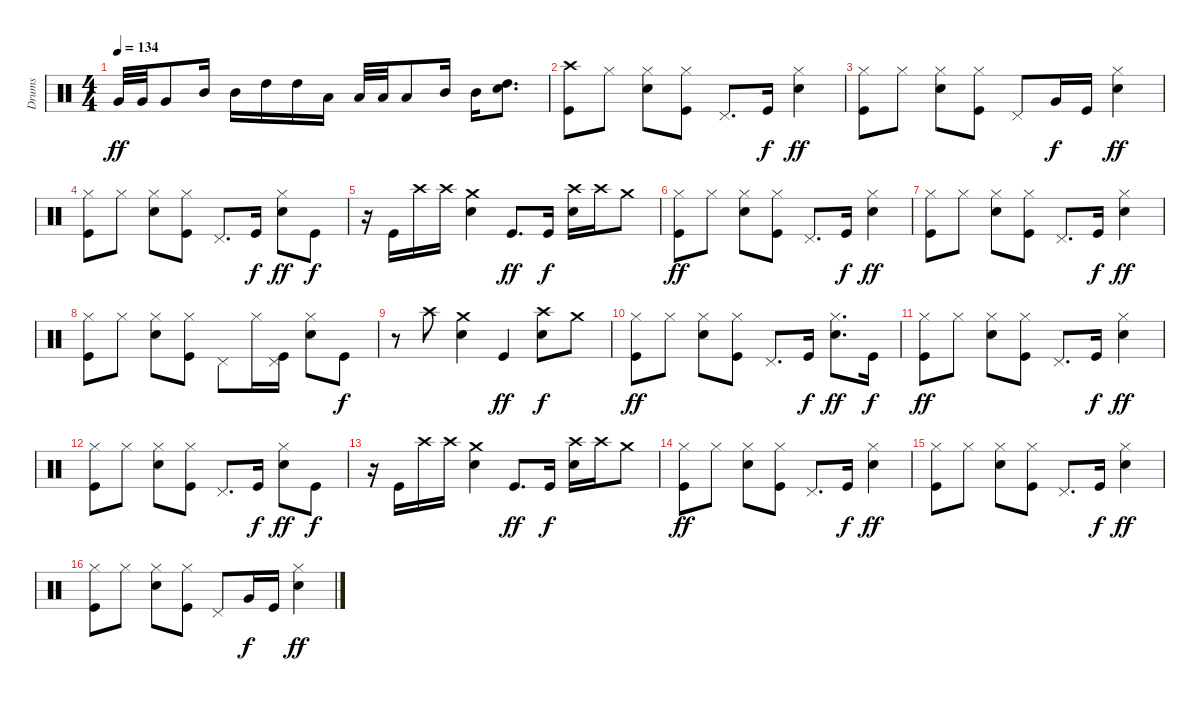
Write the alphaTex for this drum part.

\track ("Drums" "Drums") {instrument percussion}
\staff {score}
\articulation defaults
\ts (4 4)
\tempo 134
\clef neutral
\ks c "Very Low Tom (hit)".32{dy ff} "Very Low Tom (hit)".32 "Very Low Tom (hit)".8 "Mid Tom (hit)".16 "Mid Tom (hit)".16 "High Tom (hit)".16 "High Tom (hit)".16 "Low Tom (hit)".16 "Low Tom (hit)".32 "Low Tom (hit)".32 "Low Tom (hit)".8 "Mid Tom (hit)".16 "Mid Tom (hit)".16
("High Tom (hit)" "Snare (hit) 2").8{d} |
("Crash high (hit)" "Kick (hit)").8 "Hi-Hat (closed)".8 ("Hi-Hat (closed)" "Snare (hit) 2").8 ("Hi-Hat (closed)" "Kick (hit)").8 "Pedal Hi-Hat (hit)".8{d} "Kick (hit)".16{dy f} ("Hi-Hat (closed)" "Snare (hit) 2").4{dy ff} |
("Hi-Hat (closed)" "Kick (hit)").8 "Hi-Hat (closed)".8 ("Hi-Hat (closed)" "Snare (hit) 2").8 ("Hi-Hat (closed)" "Kick (hit)").8 "Pedal Hi-Hat (hit)".8 "Very Low Tom (hit)".16{dy f} "Kick (hit)".16 ("Hi-Hat (closed)" "Snare (hit) 2").4{dy ff} |
("Hi-Hat (closed)" "Kick (hit)").8 "Hi-Hat (closed)".8 ("Hi-Hat (closed)" "Snare (hit) 2").8 ("Hi-Hat (closed)" "Kick (hit)").8 "Pedal Hi-Hat (hit)".8{d} "Kick (hit)".16{dy f} ("Hi-Hat (closed)" "Snare (hit) 2").8{dy ff} "Kick (hit)".8{dy f} |
r.16 "Kick (hit)".16 "Crash high (hit)".16 "Crash high (hit)".16 ("Crash medium (hit)" "Snare (hit) 2").4 "Kick (hit)".8{d dy ff} "Kick (hit)".16{dy f} ("Crash high (hit)" "Snare (hit) 2").16 "Crash high (hit)".16 "Crash medium (hit)".8 |
("Hi-Hat (closed)" "Kick (hit)").8{dy ff} "Hi-Hat (closed)".8 ("Hi-Hat (closed)" "Snare (hit) 2").8 ("Hi-Hat (closed)" "Kick (hit)").8 "Pedal Hi-Hat (hit)".8{d} "Kick (hit)".16{dy f} ("Hi-Hat (closed)" "Snare (hit) 2").4{dy ff} |
("Hi-Hat (closed)" "Kick (hit)").8 "Hi-Hat (closed)".8 ("Hi-Hat (closed)" "Snare (hit) 2").8 ("Hi-Hat (closed)" "Kick (hit)").8 "Pedal Hi-Hat (hit)".8{d} "Kick (hit)".16{dy f} ("Hi-Hat (closed)" "Snare (hit) 2").4{dy ff} |
("Hi-Hat (closed)" "Kick (hit)").8 "Hi-Hat (closed)".8 ("Hi-Hat (closed)" "Snare (hit) 2").8 ("Hi-Hat (closed)" "Kick (hit)").8 "Pedal Hi-Hat (hit)".8 "Hi-Hat (closed)".16 ("Pedal Hi-Hat (hit)" "Kick (hit)").16 ("Hi-Hat (closed)" "Snare (hit) 2").8 "Kick (hit)".8{dy f} |
r.8 "Crash high (hit)".8 ("Crash medium (hit)" "Snare (hit) 2").4 "Kick (hit)".4{dy ff} ("Crash high (hit)" "Snare (hit) 2").8{dy f} "Crash medium (hit)".8 |
("Hi-Hat (closed)" "Kick (hit)").8{dy ff} "Hi-Hat (closed)".8 ("Hi-Hat (closed)" "Snare (hit) 2").8 ("Hi-Hat (closed)" "Kick (hit)").8 "Pedal Hi-Hat (hit)".8{d} "Kick (hit)".16{dy f} ("Hi-Hat (closed)" "Snare (hit) 2").8{d dy ff} "Kick (hit)".16{dy f} |
("Hi-Hat (closed)" "Kick (hit)").8{dy ff} "Hi-Hat (closed)".8 ("Hi-Hat (closed)" "Snare (hit) 2").8 ("Hi-Hat (closed)" "Kick (hit)").8 "Pedal Hi-Hat (hit)".8{d} "Kick (hit)".16{dy f} ("Hi-Hat (closed)" "Snare (hit) 2").4{dy ff} |
("Hi-Hat (closed)" "Kick (hit)").8 "Hi-Hat (closed)".8 ("Hi-Hat (closed)" "Snare (hit) 2").8 ("Hi-Hat (closed)" "Kick (hit)").8 "Pedal Hi-Hat (hit)".8{d} "Kick (hit)".16{dy f} ("Hi-Hat (closed)" "Snare (hit) 2").8{dy ff} "Kick (hit)".8{dy f} |
r.16 "Kick (hit)".16 "Crash high (hit)".16 "Crash high (hit)".16 ("Crash medium (hit)" "Snare (hit) 2").4 "Kick (hit)".8{d dy ff} "Kick (hit)".16{dy f} ("Crash high (hit)" "Snare (hit) 2").16 "Crash high (hit)".16 "Crash medium (hit)".8 |
("Hi-Hat (closed)" "Kick (hit)").8{dy ff} "Hi-Hat (closed)".8 ("Hi-Hat (closed)" "Snare (hit) 2").8 ("Hi-Hat (closed)" "Kick (hit)").8 "Pedal Hi-Hat (hit)".8{d} "Kick (hit)".16{dy f} ("Hi-Hat (closed)" "Snare (hit) 2").4{dy ff} |
("Hi-Hat (closed)" "Kick (hit)").8 "Hi-Hat (closed)".8 ("Hi-Hat (closed)" "Snare (hit) 2").8 ("Hi-Hat (closed)" "Kick (hit)").8 "Pedal Hi-Hat (hit)".8{d} "Kick (hit)".16{dy f} ("Hi-Hat (closed)" "Snare (hit) 2").4{dy ff} |
("Hi-Hat (closed)" "Kick (hit)").8 "Hi-Hat (closed)".8 ("Hi-Hat (closed)" "Snare (hit) 2").8 ("Hi-Hat (closed)" "Kick (hit)").8 "Pedal Hi-Hat (hit)".8 "Very Low Tom (hit)".16{dy f} "Kick (hit)".16 ("Hi-Hat (closed)" "Snare (hit) 2").4{dy ff}
